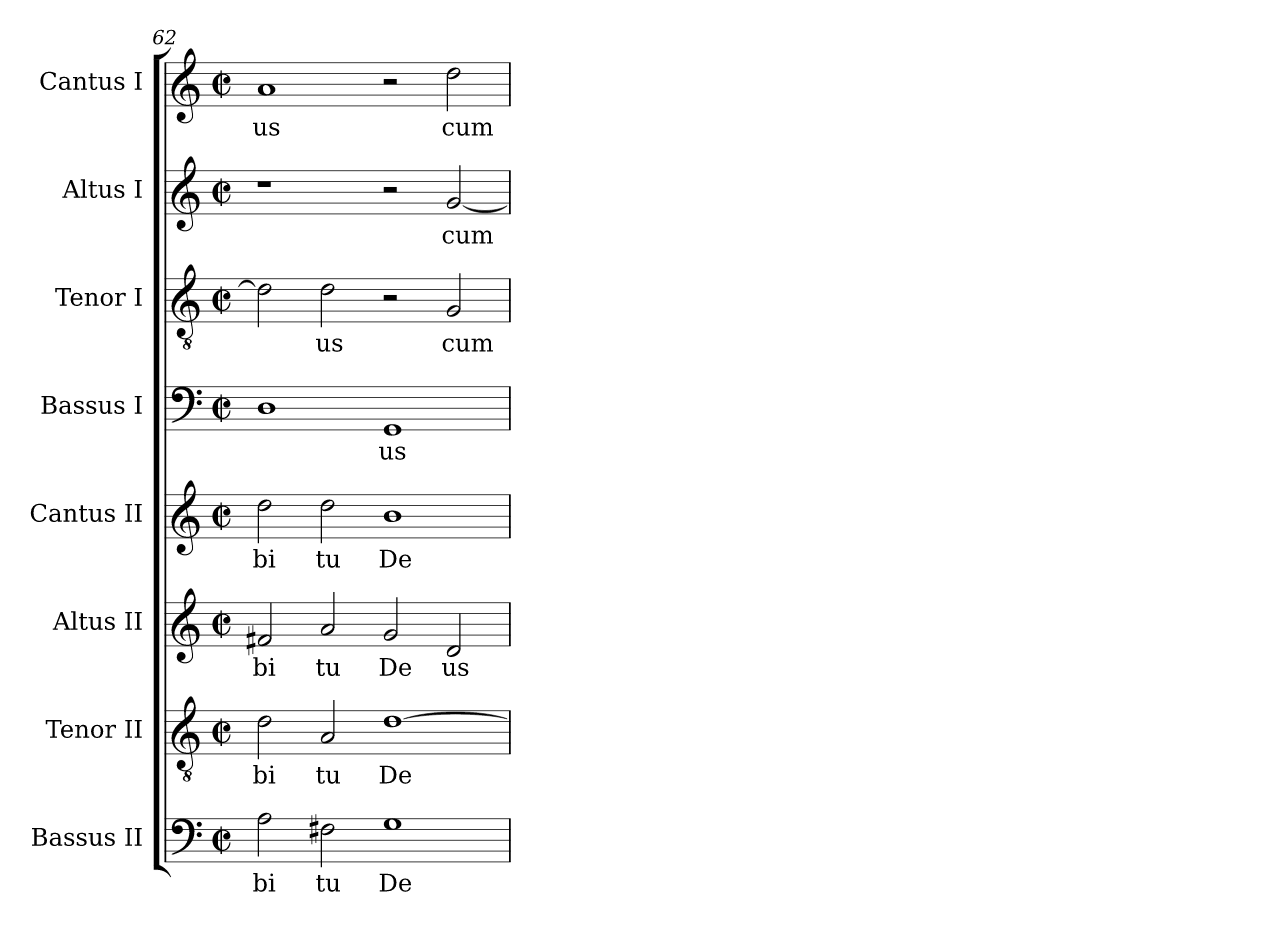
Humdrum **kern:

**kern	**text	**kern	**text	**kern	**text	**kern	**text	**kern	**text	**kern	**text	**kern	**text	**kern	**text
*part8	*part8	*part7	*part7	*part6	*part6	*part5	*part5	*part4	*part4	*part3	*part3	*part2	*part2	*part1	*part1
*staff8	*staff8	*staff7	*staff7	*staff6	*staff6	*staff5	*staff5	*staff4	*staff4	*staff3	*staff3	*staff2	*staff2	*staff1	*staff1
*I"Bassus II	*	*I"Tenor II	*	*I"Altus II	*	*I"Cantus II	*	*I"Bassus I	*	*I"Tenor I	*	*I"Altus I	*	*I"Cantus I	*
*clefF4	*	*clefGv2	*	*clefG2	*	*clefG2	*	*clefF4	*	*clefGv2	*	*clefG2	*	*clefG2	*
*M2/2	*	*M2/2	*	*M2/2	*	*M2/2	*	*M2/2	*	*M2/2	*	*M2/2	*	*M2/2	*
*met(c|)	*	*met(c|)	*	*met(c|)	*	*met(c|)	*	*met(c|)	*	*met(c|)	*	*met(c|)	*	*met(c|)	*
=62	=62	=62	=62	=62	=62	=62	=62	=62	=62	=62	=62	=62	=62	=62	=62
!	!LO:LY:b:cj	!	!LO:LY:b:cj	!	!LO:LY:b:cj	!	!LO:LY:b:cj	!	!	!	!	!	!	!	!LO:LY:b:cj
2A\	-bi	2d\	bi	2f#X/	bi	2dd\	bi	1D	.	2d\]	.	1r	.	1a	us
!	!LO:LY:b:cj	!	!LO:LY:b:cj	!	!LO:LY:b:cj	!	!LO:LY:b:cj	!	!	!	!LO:LY:b:cj	!	!	!	!
2F#X\	tu	2A/	tu	2a/	tu	2dd\	tu	.	.	2d\	us	.	.	.	.
!	!LO:LY:b:cj	!	!LO:LY:b:cj	!	!LO:LY:b:cj	!	!LO:LY:b:cj	!	!LO:LY:b:cj	!	!	!	!	!	!
1G	De-	[>1d	De	2g/	De	1b	De	1GG	us	2r	.	2r	.	2r	.
!	!	!	!	!	!LO:LY:b:cj	!	!	!	!	!	!LO:LY:b:cj	!	!LO:LY:b	!	!LO:LY:b:cj
.	.	.	.	2d/	us	.	.	.	.	2G/	cum	[<2g/	cum	2dd\	cum
=	=	=	=	=	=	=	=	=	=	=	=	=	=	=	=
*-	*-	*-	*-	*-	*-	*-	*-	*-	*-	*-	*-	*-	*-	*-	*-
